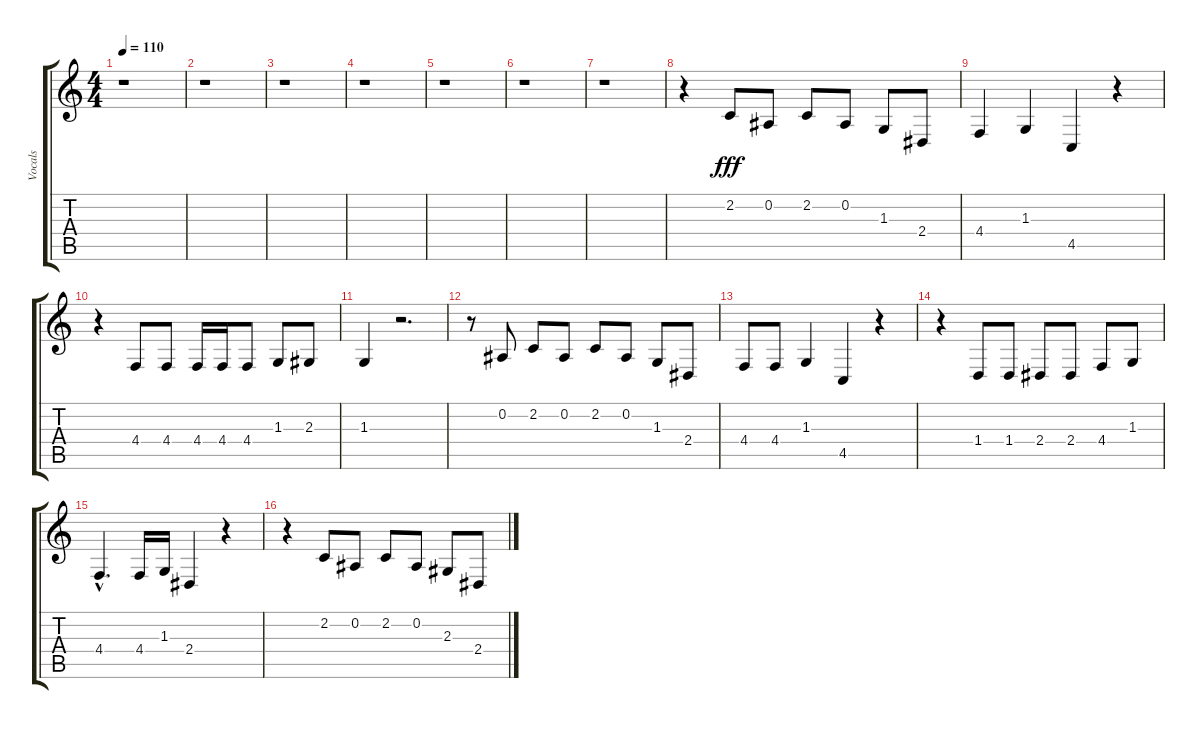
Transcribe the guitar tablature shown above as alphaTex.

\track ("Vocals" "Vocals") {instrument oboe}
\staff {score tabs}
\tuning (Eb4 Bb3 Gb3 Db3 Ab2 Eb2) {hide}
\ts (4 4)
\tempo 110
\clef g2
\ks c
r.1{dy fff instrument oboe} |
r.1 |
r.1 |
r.1 |
r.1 |
r.1 |
r.1 |
r.4 2.2.8 0.2.8 2.2.8 0.2.8 1.3.8 2.4.8 |
4.4.4 1.3.4 4.5.4 r.4 |
r.4 4.4.8 4.4.8 4.4.16 4.4.16 4.4.8 1.3.8 2.3.8 |
1.3.4 r.2{d} |
r.8 0.2.8 2.2.8 0.2.8 2.2.8 0.2.8 1.3.8 2.4.8 |
4.4.8 4.4.8 1.3.4 4.5.4 r.4 |
r.4 1.4.8 1.4.8 2.4.8 2.4.8 4.4.8 1.3.8 |
4.4{hac}.4{d} 4.4.16 1.3.16 2.4.4 r.4 |
r.4 2.2.8 0.2.8 2.2.8 0.2.8 2.3.8 2.4.8
